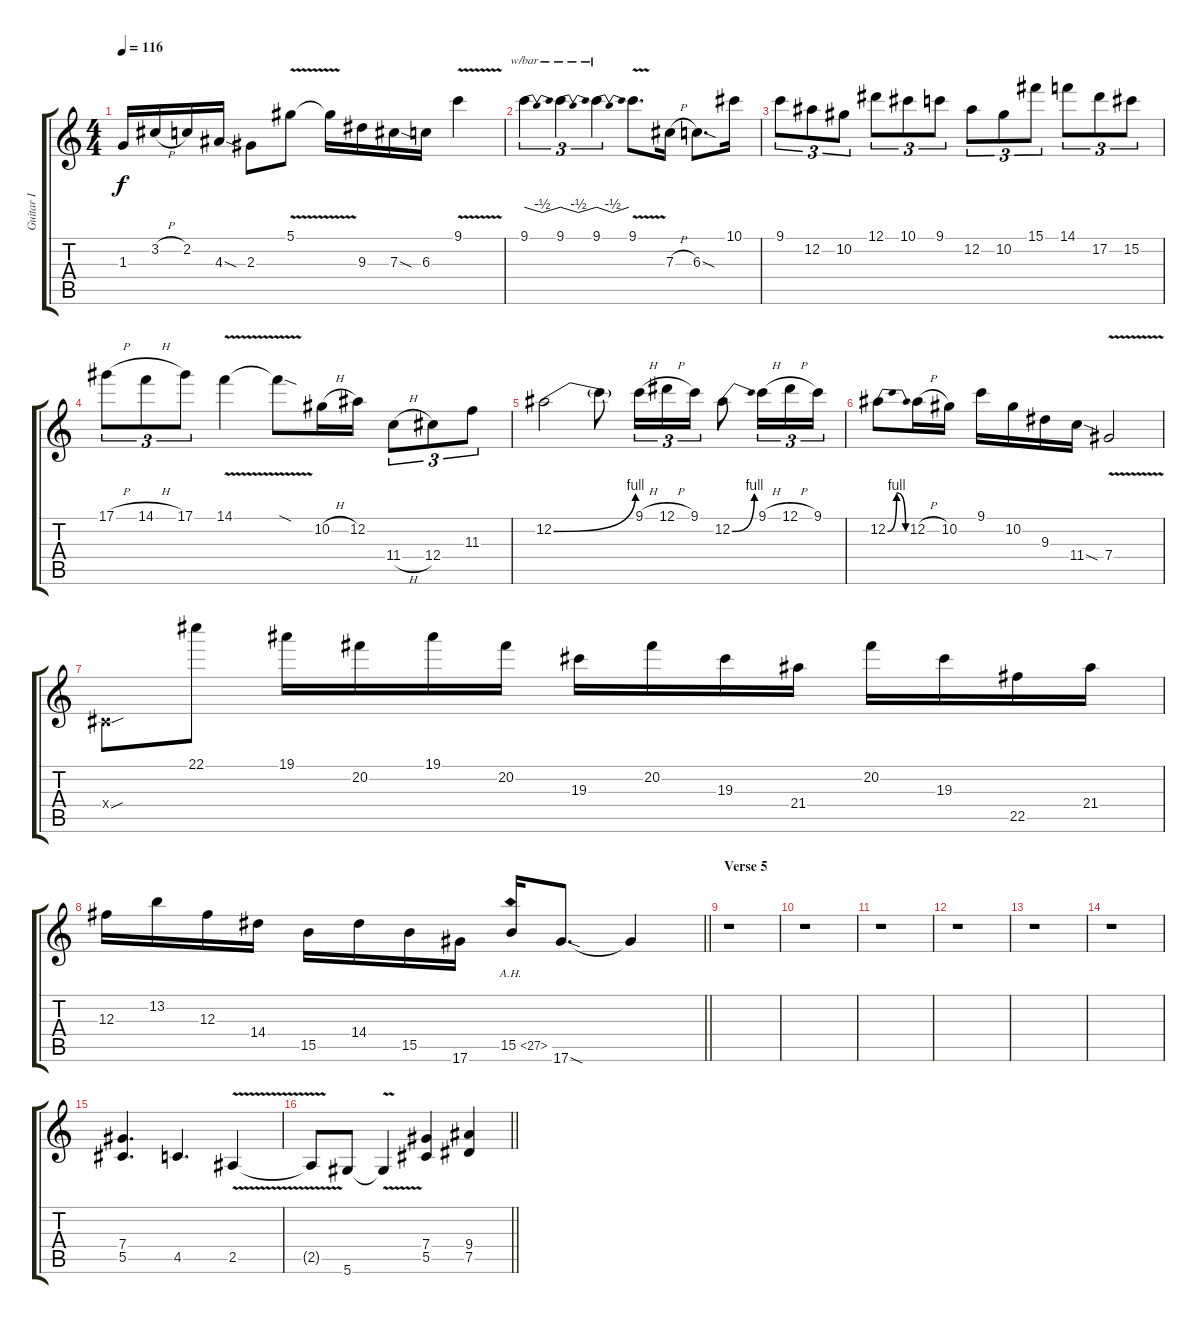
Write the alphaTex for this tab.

\track ("Guitar I" "Guitar I") {instrument distortionguitar}
\staff {score tabs}
\tuning (Eb4 Bb3 Gb3 Db3 Ab2 Eb2) {hide}
\ts (4 4)
\tempo 116
\clef g2
\ks c
1.3.16{dy f} 3.2{h}.16 2.2.16 4.3{sod}.16 2.3.8 5.1{v}.8 5.1{t}.16 9.3.16 7.3{sod}.16 6.3.16 9.1{v}.4 |
9.1.4{tu (3 2) tbe (dip default 0 0 30 -2 60 0)} 9.1.4{tu (3 2) tbe (dip default 0 0 30 -2 60 0)} 9.1.4{tu (3 2) tbe (dip default 0 0 30 -2 60 0)} 9.1{v}.8{d} 7.3{h}.16 6.3{sod}.8{d} 10.1.16 |
9.1.8{tu (3 2)} 12.2.8{tu (3 2)} 10.2.8{tu (3 2)} 12.1.8{tu (3 2)} 10.1.8{tu (3 2)} 9.1.8{tu (3 2)} 12.2.8{tu (3 2)} 10.2.8{tu (3 2)} 15.1.8{tu (3 2)} 14.1.8{tu (3 2)} 17.2.8{tu (3 2)} 15.2.8{tu (3 2)} |
17.1{h}.8{tu (3 2)} 14.1{h}.8{tu (3 2)} 17.1.8{tu (3 2)} 14.1{v}.4 14.1{sod t}.8 10.2{h}.16 12.2.16 11.4{h}.8{tu (3 2)} 12.4.8{tu (3 2)} 11.3.8{tu (3 2)} |
12.2{be (bend 0 0 60 4)}.2 12.2{t}.8 9.1{h}.16{tu (3 2)} 12.1{h}.16{tu (3 2)} 9.1.16{tu (3 2)} 12.2{be (bend 0 0 60 4)}.8 9.1{h}.16{tu (3 2)} 12.1{h}.16{tu (3 2)} 9.1.16{tu (3 2)} |
12.2{be (bendrelease 0 0 10 4 20 4 60 0)}.8 12.2{h}.16 10.2.16 9.1.16 10.2.16 9.3.16 11.4{sod}.16 7.4{v}.2 |
0.4{sou x}.8 22.1.8 19.1.16 20.2.16 19.1.16 20.2.16 19.3.16 20.2.16 19.3.16 21.4.16 20.2.16 19.3.16 22.5.16 21.4.16 |
\barLineRight lightlight
12.3.16 13.2.16 12.3.16 14.4.16 15.5.16 14.4.16 15.5.16 17.6.16 15.5{ah 12}.16 17.6{sod}.8{d} 17.6{t}.4 |
\section ("" "Verse 5")
r.1 |
r.1 |
r.1 |
r.1 |
r.1 |
r.1 |
(7.4 5.5).4{d} 4.5.4{d} 2.5{v}.4 |
\barLineRight lightlight
2.5{t}.8 5.6.8 5.6{v t}.4 (7.4 5.5).4 (9.4 7.5).4
